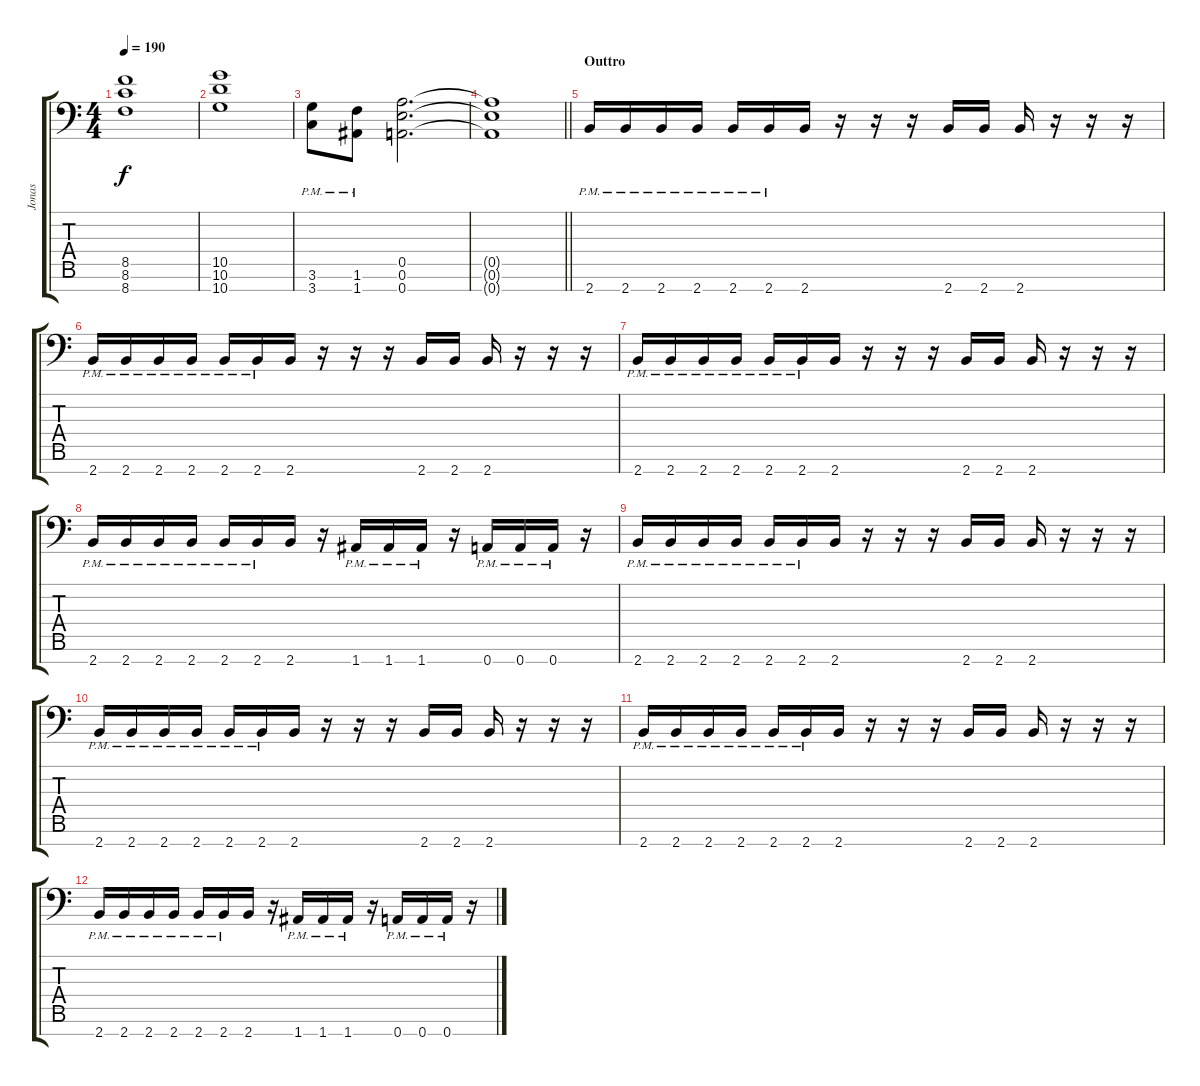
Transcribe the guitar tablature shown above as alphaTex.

\track ("Jonas" "Jonas") {instrument distortionguitar}
\staff {score tabs}
\tuning (E4 B3 G3 D3 A2 E2 A1) {hide}
\ts (4 4)
\tempo 190
\clef f4
\ks c
(8.5 8.6 8.7).1{dy f} |
(10.5 10.6 10.7).1 |
(3.6{pm} 3.7{pm}).8 (1.6{pm} 1.7{pm}).8 (0.5 0.6 0.7).2{d} |
\barLineRight lightlight
(0.5{t} 0.6{t} 0.7{t}).1 |
\section ("" "Outtro")
2.7{pm}.16 2.7{pm}.16 2.7{pm}.16 2.7{pm}.16 2.7{pm}.16 2.7{pm}.16 2.7.16 r.16 r.16 r.16 2.7.16 2.7.16 2.7.16 r.16 r.16 r.16 |
2.7{pm}.16 2.7{pm}.16 2.7{pm}.16 2.7{pm}.16 2.7{pm}.16 2.7{pm}.16 2.7.16 r.16 r.16 r.16 2.7.16 2.7.16 2.7.16 r.16 r.16 r.16 |
2.7{pm}.16 2.7{pm}.16 2.7{pm}.16 2.7{pm}.16 2.7{pm}.16 2.7{pm}.16 2.7.16 r.16 r.16 r.16 2.7.16 2.7.16 2.7.16 r.16 r.16 r.16 |
2.7{pm}.16 2.7{pm}.16 2.7{pm}.16 2.7{pm}.16 2.7{pm}.16 2.7{pm}.16 2.7.16 r.16 1.7{pm}.16 1.7{pm}.16 1.7{pm}.16 r.16 0.7{pm}.16 0.7{pm}.16 0.7{pm}.16 r.16 |
2.7{pm}.16 2.7{pm}.16 2.7{pm}.16 2.7{pm}.16 2.7{pm}.16 2.7{pm}.16 2.7.16 r.16 r.16 r.16 2.7.16 2.7.16 2.7.16 r.16 r.16 r.16 |
2.7{pm}.16 2.7{pm}.16 2.7{pm}.16 2.7{pm}.16 2.7{pm}.16 2.7{pm}.16 2.7.16 r.16 r.16 r.16 2.7.16 2.7.16 2.7.16 r.16 r.16 r.16 |
2.7{pm}.16 2.7{pm}.16 2.7{pm}.16 2.7{pm}.16 2.7{pm}.16 2.7{pm}.16 2.7.16 r.16 r.16 r.16 2.7.16 2.7.16 2.7.16 r.16 r.16 r.16 |
2.7{pm}.16 2.7{pm}.16 2.7{pm}.16 2.7{pm}.16 2.7{pm}.16 2.7{pm}.16 2.7.16 r.16 1.7{pm}.16 1.7{pm}.16 1.7{pm}.16 r.16 0.7{pm}.16 0.7{pm}.16 0.7{pm}.16 r.16
